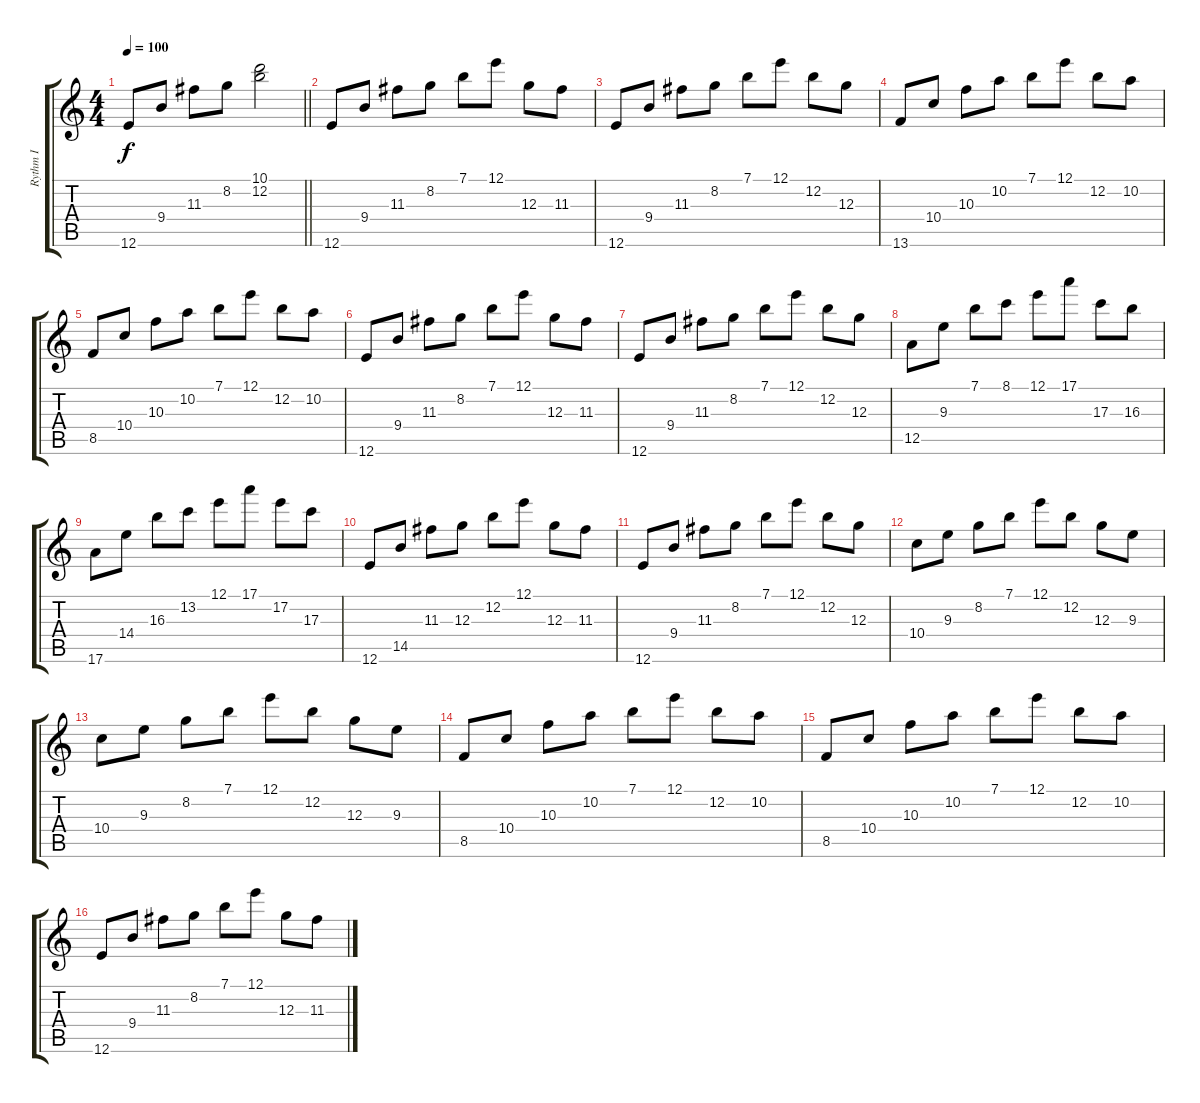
\track ("Rythm I" "Rythm I") {instrument banjo}
\staff {score tabs}
\tuning (E4 B3 G3 D3 A2 E2) {hide}
\displaytranspose 12
\ts (4 4)
\tempo 100
\clef g2
\barLineRight lightlight
\ks c
12.6.8{dy f} 9.4.8 11.3.8 8.2.8 (10.1 12.2).2 |
12.6.8 9.4.8 11.3.8 8.2.8 7.1.8 12.1.8 12.3.8 11.3.8 |
12.6.8 9.4.8 11.3.8 8.2.8 7.1.8 12.1.8 12.2.8 12.3.8 |
13.6.8 10.4.8 10.3.8 10.2.8 7.1.8 12.1.8 12.2.8 10.2.8 |
8.5.8 10.4.8 10.3.8 10.2.8 7.1.8 12.1.8 12.2.8 10.2.8 |
12.6.8 9.4.8 11.3.8 8.2.8 7.1.8 12.1.8 12.3.8 11.3.8 |
12.6.8 9.4.8 11.3.8 8.2.8 7.1.8 12.1.8 12.2.8 12.3.8 |
12.5.8 9.3.8 7.1.8 8.1.8 12.1.8 17.1.8 17.3.8 16.3.8 |
17.6.8 14.4.8 16.3.8 13.2.8 12.1.8 17.1.8 17.2.8 17.3.8 |
12.6.8 14.5.8 11.3.8 12.3.8 12.2.8 12.1.8 12.3.8 11.3.8 |
12.6.8 9.4.8 11.3.8 8.2.8 7.1.8 12.1.8 12.2.8 12.3.8 |
10.4.8 9.3.8 8.2.8 7.1.8 12.1.8 12.2.8 12.3.8 9.3.8 |
10.4.8 9.3.8 8.2.8 7.1.8 12.1.8 12.2.8 12.3.8 9.3.8 |
8.5.8 10.4.8 10.3.8 10.2.8 7.1.8 12.1.8 12.2.8 10.2.8 |
8.5.8 10.4.8 10.3.8 10.2.8 7.1.8 12.1.8 12.2.8 10.2.8 |
12.6.8 9.4.8 11.3.8 8.2.8 7.1.8 12.1.8 12.3.8 11.3.8
